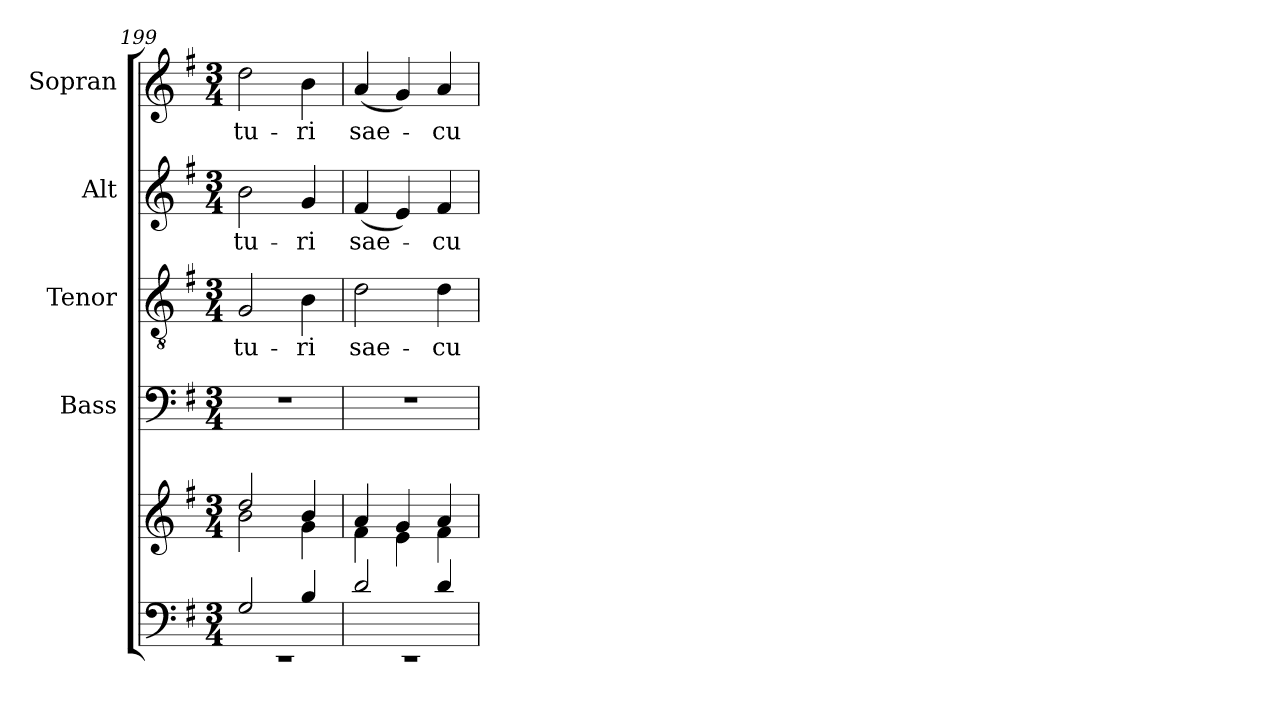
**kern	**kern	**kern	**kern	**text	**kern	**text	**kern	**text
*part5	*part5	*part4	*part3	*part3	*part2	*part2	*part1	*part1
*staff6	*staff5	*staff4	*staff3	*staff3	*staff2	*staff2	*staff1	*staff1
*	*	*I"Bass	*I"Tenor	*	*I"Alt	*	*I"Sopran	*
*	*	*I'B.	*I'T.	*	*I'A.	*	*I'S.	*
*clefF4	*clefG2	*clefF4	*clefGv2	*	*clefG2	*	*clefG2	*
*k[f#]	*k[f#]	*k[f#]	*k[f#]	*	*k[f#]	*	*k[f#]	*
*G:	*G:	*G:	*G:	*	*G:	*	*G:	*
*M3/4	*M3/4	*M3/4	*M3/4	*	*M3/4	*	*M3/4	*
=199	=199	=199	=199	=199	=199	=199	=199	=199
*^	*	*	*	*	*	*	*	*
!	!LO:N:vis=1	!	!	!	!LO:LY:b	!	!LO:LY:b	!	!LO:LY:b
*	*	*^	*	*	*	*	*	*	*
2G!/	2.rEE	2dd!/	2b!\	2.r	2G/	-tu-	2b\	-tu-	2dd\	-tu-
!	!	!	!	!	!	!LO:LY:b	!	!LO:LY:b	!	!LO:LY:b
4B!/	.	4b!/	4g!\	.	4B\	-ri	4g/	-ri	4b\	-ri
=200	=200	=200	=200	=200	=200	=200	=200	=200	=200	=200
!	!LO:N:vis=1	!	!	!	!	!LO:LY:b	!	!LO:LY:b	!	!LO:LY:b
2d!/	2.rEE	4a!/	4f#!\	2.r	2d\	sae-	(<4f#/	sae-	(<4a/	sae-
.	.	4g!/	4e!\	.	.	.	4e/)	.	4g/)	.
!	!	!	!	!	!	!LO:LY:b	!	!LO:LY:b	!	!LO:LY:b
4d!/	.	4a!/	4f#!\	.	4d\	-cu-	4f#/	-cu-	4a/	-cu-
*v	*v	*	*	*	*	*	*	*	*	*
*	*v	*v	*	*	*	*	*	*	*
=	=	=	=	=	=	=	=	=
*-	*-	*-	*-	*-	*-	*-	*-	*-
